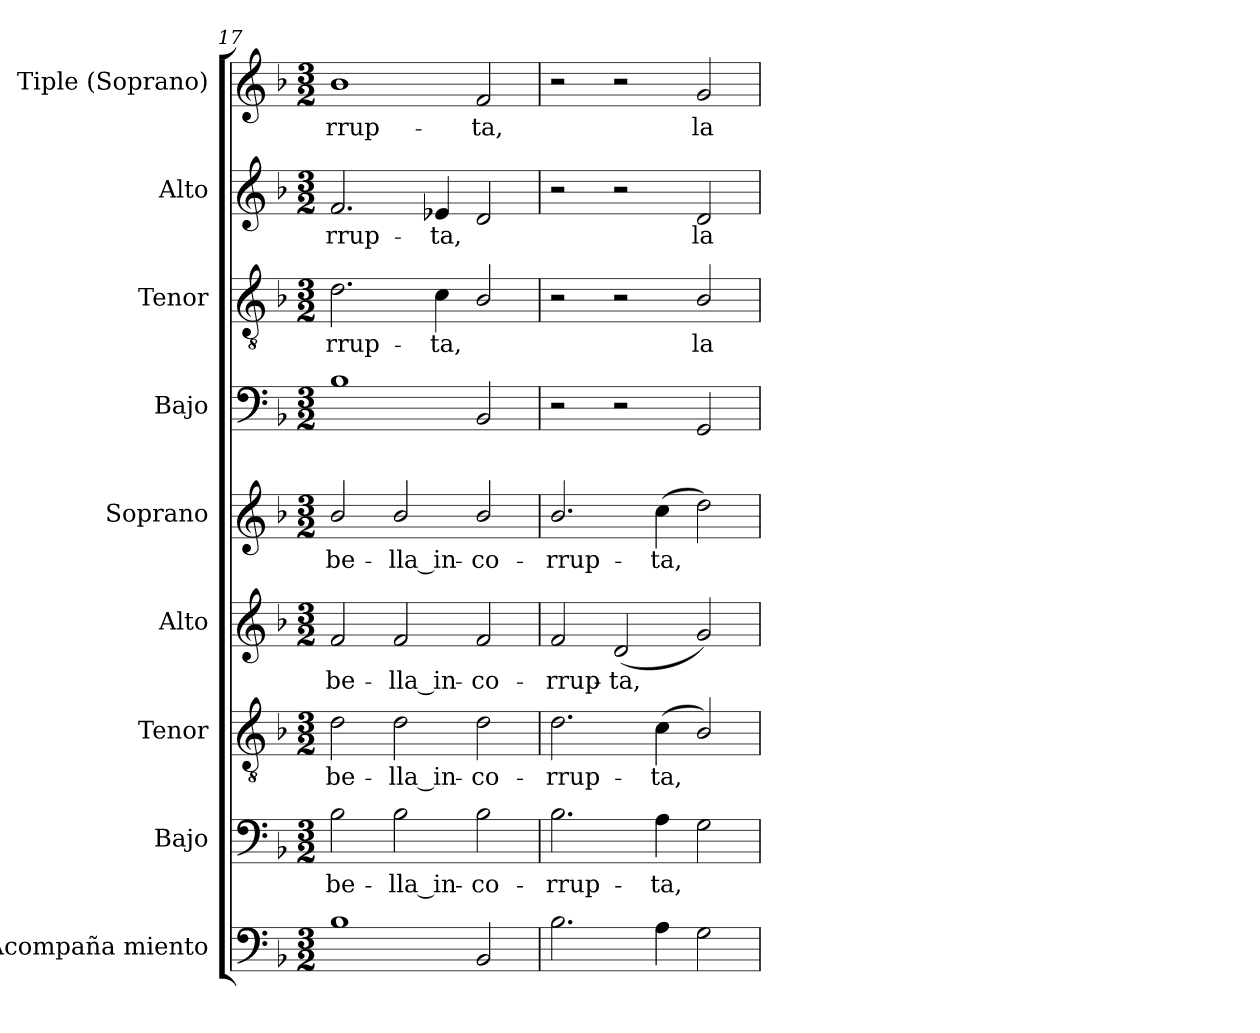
**kern	**kern	**text	**kern	**text	**kern	**text	**kern	**text	**kern	**kern	**text	**kern	**text	**kern	**text
*part9	*part8	*part8	*part7	*part7	*part6	*part6	*part5	*part5	*part4	*part3	*part3	*part2	*part2	*part1	*part1
*staff9	*staff8	*staff8	*staff7	*staff7	*staff6	*staff6	*staff5	*staff5	*staff4	*staff3	*staff3	*staff2	*staff2	*staff1	*staff1
*I"Acompaña miento	*I"Bajo	*	*I"Tenor	*	*I"Alto	*	*I"Soprano	*	*I"Bajo	*I"Tenor	*	*I"Alto	*	*I"Tiple (Soprano)	*
*I'Ac.	*I'B.	*	*I'T.	*	*I'A.	*	*I'S.	*	*I'B.	*I'T.	*	*I'A.	*	*I'S.	*
*clefF4	*clefF4	*	*clefGv2	*	*clefG2	*	*clefG2	*	*clefF4	*clefGv2	*	*clefG2	*	*clefG2	*
*	*	*	*ITrd7c12	*	*	*	*	*	*	*ITrd7c12	*	*	*	*	*
*k[b-]	*k[b-]	*	*k[b-]	*	*k[b-]	*	*k[b-]	*	*k[b-]	*k[b-]	*	*k[b-]	*	*k[b-]	*
*F:	*F:	*	*F:	*	*F:	*	*F:	*	*F:	*F:	*	*F:	*	*F:	*
*M3/2	*M3/2	*	*M3/2	*	*M3/2	*	*M3/2	*	*M3/2	*M3/2	*	*M3/2	*	*M3/2	*
=17	=17	=17	=17	=17	=17	=17	=17	=17	=17	=17	=17	=17	=17	=17	=17
!	!	!LO:LY:b:color=#000000	!	!	!	!	!	!	!	!	!	!	!	!	!
!	!	!	!	!LO:LY:b:color=#000000	!	!	!	!	!	!	!	!	!	!	!
!	!	!	!	!	!	!LO:LY:b:color=#000000	!	!	!	!	!	!	!	!	!
!	!	!	!	!	!	!	!	!LO:LY:b:color=#000000	!	!	!	!	!	!	!
!	!	!	!	!	!	!	!	!	!	!	!LO:LY:b:color=#000000	!	!	!	!
!	!	!	!	!	!	!	!	!	!	!	!	!	!LO:LY:b:color=#000000	!	!
!	!	!	!	!	!	!	!	!	!	!	!	!	!	!	!LO:LY:b:color=#000000
1B-i	2B-i\	be-	2Di\	be-	2fi/	be-	2b-i/	be-	1B-i	2.Di\	-rrup-	2.fi/	-rrup-	1b-i	-rrup-
!	!	!LO:LY:b:color=#000000	!	!	!	!	!	!	!	!	!	!	!	!	!
!	!	!	!	!LO:LY:b:color=#000000	!	!	!	!	!	!	!	!	!	!	!
!	!	!	!	!	!	!LO:LY:b:color=#000000	!	!	!	!	!	!	!	!	!
!	!	!	!	!	!	!	!	!LO:LY:b:color=#000000	!	!	!	!	!	!	!
.	2B-i\	-lla_in-	2Di\	-lla_in-	2fi/	-lla_in-	2b-i/	-lla_in-	.	.	.	.	.	.	.
!	!	!	!	!	!	!	!	!	!	!	!LO:LY:b:color=#000000	!	!	!	!
!	!	!	!	!	!	!	!	!	!	!	!	!	!LO:LY:b:color=#000000	!	!
.	.	.	.	.	.	.	.	.	.	4Ci\	-ta,	4e-Xi/	-ta,	.	.
!	!	!LO:LY:b:color=#000000	!	!	!	!	!	!	!	!	!	!	!	!	!
!	!	!	!	!LO:LY:b:color=#000000	!	!	!	!	!	!	!	!	!	!	!
!	!	!	!	!	!	!LO:LY:b:color=#000000	!	!	!	!	!	!	!	!	!
!	!	!	!	!	!	!	!	!LO:LY:b:color=#000000	!	!	!	!	!	!	!
!	!	!	!	!	!	!	!	!	!	!	!	!	!	!	!LO:LY:b:color=#000000
2BB-i/	2B-i\	-co-	2Di\	-co-	2fi/	-co-	2b-i/	-co-	2BB-i/	2BB-i/	.	2di/	.	2fi/	-ta,
=18	=18	=18	=18	=18	=18	=18	=18	=18	=18	=18	=18	=18	=18	=18	=18
!	!	!LO:LY:b:color=#000000	!	!	!	!	!	!	!	!	!	!	!	!	!
!	!	!	!	!LO:LY:b:color=#000000	!	!	!	!	!	!	!	!	!	!	!
!	!	!	!	!	!	!LO:LY:b:color=#000000	!	!	!	!	!	!	!	!	!
!	!	!	!	!	!	!	!	!LO:LY:b:color=#000000	!	!	!	!	!	!	!
2.B-i\	2.B-i\	-rrup-	2.Di\	-rrup-	2fi/	-rrup-	2.b-i/	-rrup-	2r	2r	.	2r	.	2r	.
!	!	!	!	!	!	!LO:LY:b:color=#000000	!	!	!	!	!	!	!	!	!
.	.	.	.	.	(2di/	-ta,	.	.	2r	2r	.	2r	.	2r	.
!	!	!LO:LY:b:color=#000000	!	!	!	!	!	!	!	!	!	!	!	!	!
!	!	!	!	!LO:LY:b:color=#000000	!	!	!	!	!	!	!	!	!	!	!
!	!	!	!	!	!	!	!	!LO:LY:b:color=#000000	!	!	!	!	!	!	!
4Ai\	4Ai\	-ta,	(4Ci\	-ta,	.	.	(4cci\	-ta,	.	.	.	.	.	.	.
!	!	!	!	!	!	!	!	!	!	!	!LO:LY:b:color=#000000	!	!	!	!
!	!	!	!	!	!	!	!	!	!	!	!	!	!LO:LY:b:color=#000000	!	!
!	!	!	!	!	!	!	!	!	!	!	!	!	!	!	!LO:LY:b:color=#000000
2Gi\	2Gi\	.	2BB-i/)	.	2gi/)	.	2ddi\)	.	2GGi/	2BB-i/	la	2di/	la	2gi/	la
=	=	=	=	=	=	=	=	=	=	=	=	=	=	=	=
*-	*-	*-	*-	*-	*-	*-	*-	*-	*-	*-	*-	*-	*-	*-	*-
